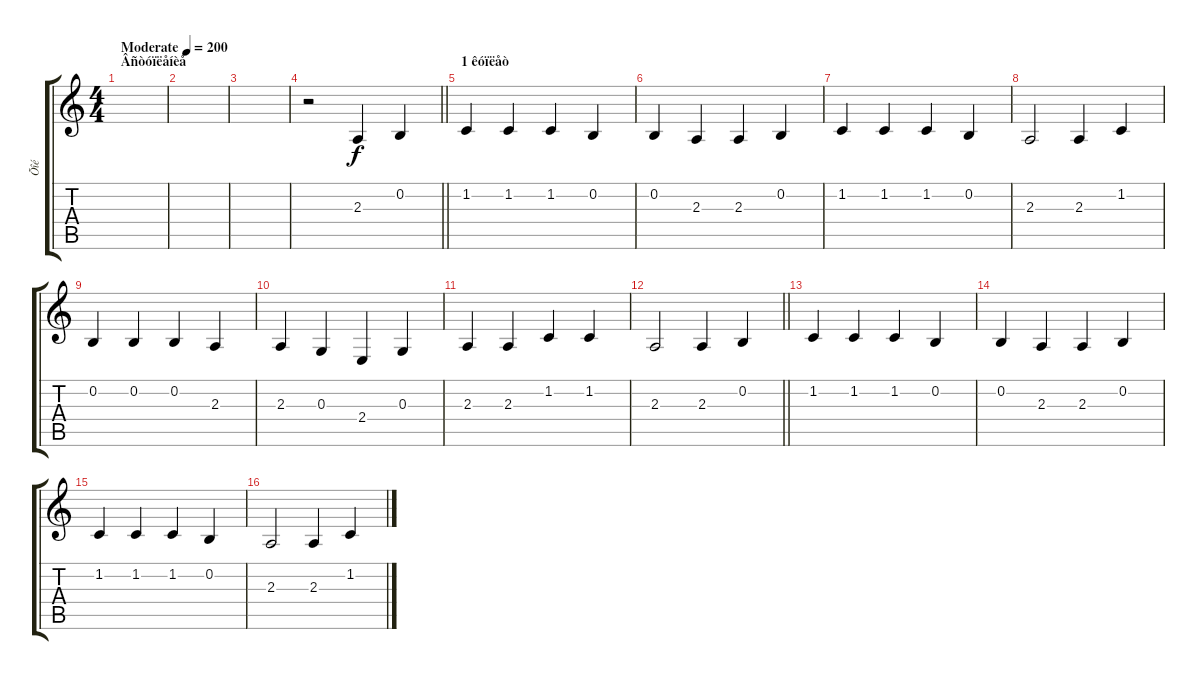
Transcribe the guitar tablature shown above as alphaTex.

\track ("Õîé" "Õîé") {instrument cello}
\staff {score tabs}
\tuning (E4 B3 G3 D3 A2 E2) {hide}
\ts (4 4)
\section ("" "Âñòóïëåíèå")
\tempo (200 "Moderate")
\clef g2
\ks c
|
|
|
\barLineRight lightlight
r.2 2.3.4 0.2.4 |
\section ("" "1 êóïëåò")
1.2.4 1.2.4 1.2.4 0.2.4 |
0.2.4 2.3.4 2.3.4 0.2.4 |
1.2.4 1.2.4 1.2.4 0.2.4 |
2.3.2 2.3.4 1.2.4 |
0.2.4 0.2.4 0.2.4 2.3.4 |
2.3.4 0.3.4 2.4.4 0.3.4 |
2.3.4 2.3.4 1.2.4 1.2.4 |
\barLineRight lightlight
2.3.2 2.3.4 0.2.4 |
1.2.4 1.2.4 1.2.4 0.2.4 |
0.2.4 2.3.4 2.3.4 0.2.4 |
1.2.4 1.2.4 1.2.4 0.2.4 |
2.3.2 2.3.4 1.2.4
